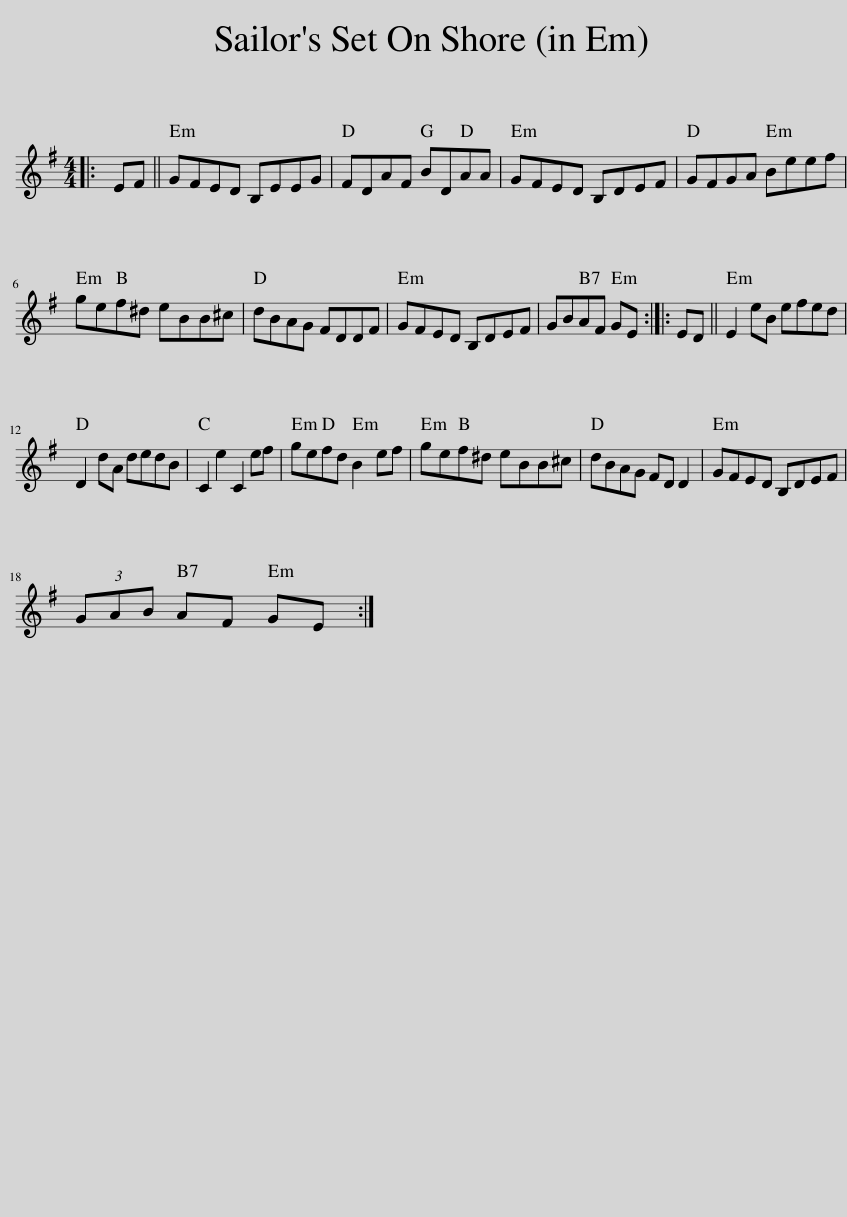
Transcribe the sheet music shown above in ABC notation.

X:1
L:1/8
M:4/4
I:linebreak $
K:Emin
V:1 treble
V:1
|: EF || GFED B,EEG | FDAF BDAA | GFED B,DEF | GFGA Beef |$ %5
 gef^d eBB^c | dBAG FDDF | GFED B,DEF | GBAF GE :: ED || %10
 E2 eB efed |$ D2 dA dedB | C2 e2 C2 ef | gefd B2 ef | gef^d eBB^c | %15
 dBAG FD D2 | GFED B,DEF |$ (3GAB AF GE :| %18
